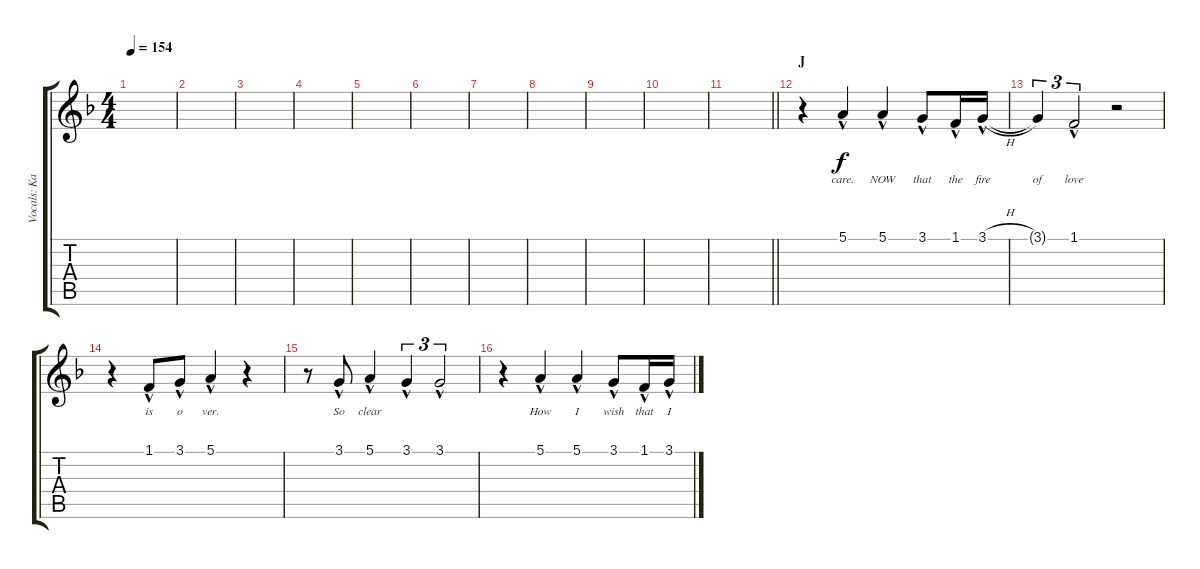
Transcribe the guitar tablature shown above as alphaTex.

\track ("Vocals: Kal" "Vocals: Ka") {instrument lead2sawtooth}
\staff {score tabs}
\tuning (E4 B3 G3 D3 A2 E2) {hide}
\ts (4 4)
\tempo 154
\clef g2
\ks f
|
|
|
|
|
|
|
|
|
|
\barLineRight lightlight
|
\section ("" "J")
r.4 5.1{hac}.4{lyrics (0 "care.") lyrics (1 "") lyrics (2 "") lyrics (3 "") lyrics (4 "")} 5.1{hac}.4{lyrics (0 "NOW") lyrics (1 "") lyrics (2 "") lyrics (3 "") lyrics (4 "")} 3.1{hac}.8{lyrics (0 "that") lyrics (1 "") lyrics (2 "") lyrics (3 "") lyrics (4 "")} 1.1{hac}.16{lyrics (0 "the") lyrics (1 "") lyrics (2 "") lyrics (3 "") lyrics (4 "")} 3.1{h hac}.16{lyrics (0 "fire") lyrics (1 "") lyrics (2 "") lyrics (3 "") lyrics (4 "")} |
3.1{t}.4{tu (3 2) lyrics (0 "of") lyrics (1 "") lyrics (2 "") lyrics (3 "") lyrics (4 "")} 1.1{hac}.2{tu (3 2) lyrics (0 "love") lyrics (1 "") lyrics (2 "") lyrics (3 "") lyrics (4 "")} r.2 |
r.4 1.1{hac}.8{lyrics (0 "is") lyrics (1 "") lyrics (2 "") lyrics (3 "") lyrics (4 "")} 3.1{hac}.8{lyrics (0 "o") lyrics (1 "") lyrics (2 "") lyrics (3 "") lyrics (4 "")} 5.1{hac}.4{lyrics (0 "ver.") lyrics (1 "") lyrics (2 "") lyrics (3 "") lyrics (4 "")} r.4 |
r.8 3.1{hac}.8{lyrics (0 "So") lyrics (1 "") lyrics (2 "") lyrics (3 "") lyrics (4 "")} 5.1{hac}.4{lyrics (0 "clear") lyrics (1 "") lyrics (2 "") lyrics (3 "") lyrics (4 "")} 3.1{hac}.4{tu (3 2) lyrics (0 "") lyrics (1 "") lyrics (2 "") lyrics (3 "") lyrics (4 "")} 3.1{hac}.2{tu (3 2) lyrics (0 "") lyrics (1 "") lyrics (2 "") lyrics (3 "") lyrics (4 "")} |
r.4 5.1{hac}.4{lyrics (0 "How") lyrics (1 "") lyrics (2 "") lyrics (3 "") lyrics (4 "")} 5.1{hac}.4{lyrics (0 "I") lyrics (1 "") lyrics (2 "") lyrics (3 "") lyrics (4 "")} 3.1{hac}.8{lyrics (0 "wish") lyrics (1 "") lyrics (2 "") lyrics (3 "") lyrics (4 "")} 1.1{hac}.16{lyrics (0 "that") lyrics (1 "") lyrics (2 "") lyrics (3 "") lyrics (4 "")} 3.1{h hac}.16{lyrics (0 "I") lyrics (1 "") lyrics (2 "") lyrics (3 "") lyrics (4 "")}
